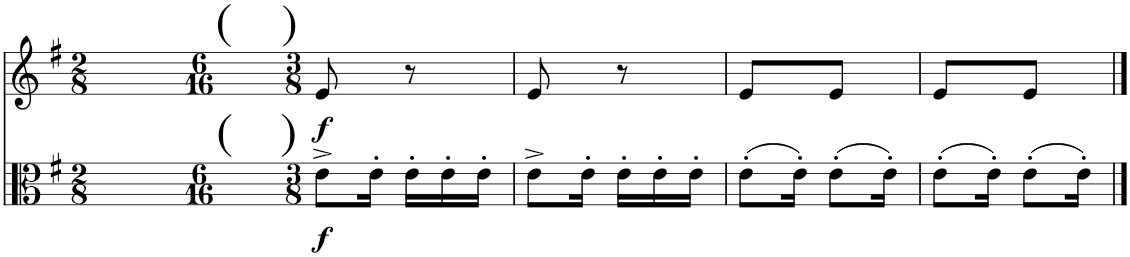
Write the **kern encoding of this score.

**kern	**dynam	**kern	**dynam
*part2	*part2	*part1	*part1
*staff2	*staff2	*staff1	*staff1
*I"Violon	*	*I"Violon	*
*I'Vln.	*	*I'Vln.	*
*clefC3	*	*clefG2	*
*k[f#]	*	*k[f#]	*
*M2/8	*	*M2/8	*
=1	=1	=1	=1
4ryy	.	4ryy	.
=2-	=2-	=2-	=2-
*M6/16	*	*M6/16	*
4.ryy	.	4.ryy	.
=3-	=3-	=3-	=3-
*M3/8	*	*M3/8	*
*Xbrackettup	*	*	*
!	!	!LO:TX:a:t=(	!
!	!	!LO:TX:a:t=)	!
!LO:TX:a:t=(	!	!	!
!LO:TX:a:t=)	!	!	!
!	!LO:DY:b	!	!LO:DY:b
12e^\L	f	8e/	f
24e'\Jk	.	.	.
24e'\LL	.	8r	.
24e'\	.	.	.
24e'\JJ	.	.	.
=4	=4	=4	=4
12e^\L	.	8e/	.
24e'\Jk	.	.	.
24e'\LL	.	8r	.
24e'\	.	.	.
24e'\JJ	.	.	.
=5	=5	=5	=5
(12e'\L	.	8e/L	.
24e'\Jk)	.	.	.
(12e'\L	.	8e/J	.
24e'\Jk)	.	.	.
=6	=6	=6	=6
(12e'\L	.	8e/L	.
24e'\Jk)	.	.	.
(12e'\L	.	8e/J	.
24e'\Jk)	.	.	.
==	==	==	==
*-	*-	*-	*-
